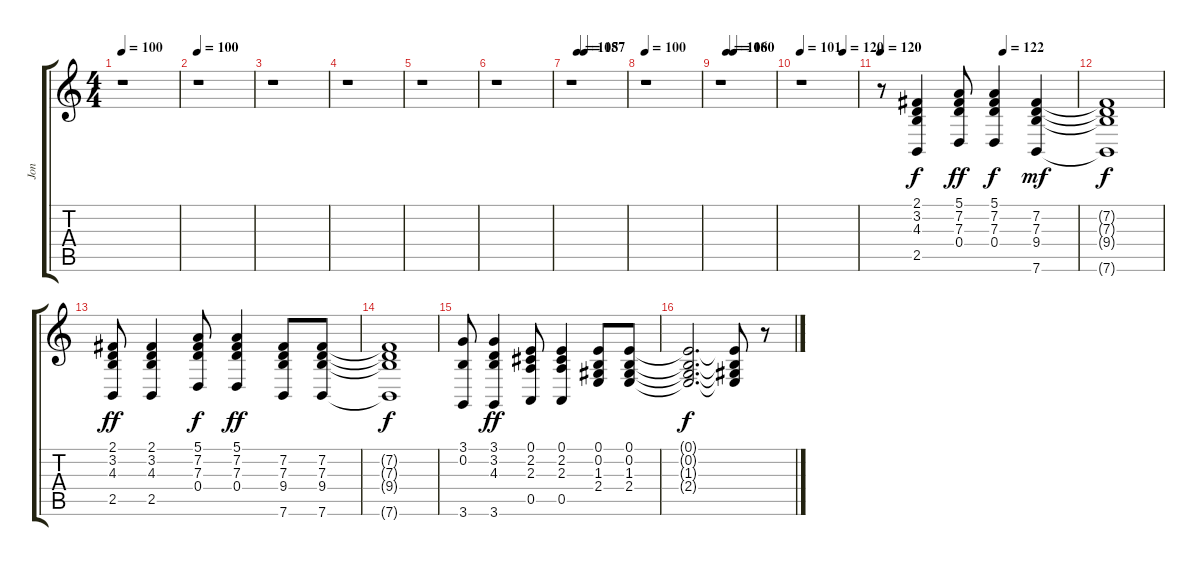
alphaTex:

\track ("Jon" "Jon") {instrument pad4choir}
\staff {score tabs}
\tuning (E4 B3 G3 D3 A2 E2) {hide}
\ts (4 4)
\tempo 100
\clef g2
\ks c
r.1{dy f instrument pad4choir} |
\tempo 100
r.1 |
r.1 |
r.1 |
r.1 |
r.1 |
\tempo (108 0.125)
\tempo (157 0.25)
r.1 |
\tempo 100
r.1 |
\tempo (108 0.125)
\tempo (160 0.25)
r.1 |
\tempo 101
\tempo (120 0.75)
r.1 |
\tempo 120
\tempo (122 0.625)
r.8 (2.1 3.2 4.3 2.5).4 (5.1 7.2 7.3 0.4).8{dy ff} (5.1 7.2 7.3 0.4).4{dy f} (7.2 7.3 9.4 7.6).4{dy mf} |
(7.2{t} 7.3{t} 9.4{t} 7.6{t}).1{dy f} |
(2.1 3.2 4.3 2.5).8{dy ff} (2.1 3.2 4.3 2.5).4 (5.1 7.2 7.3 0.4).8{dy f} (5.1 7.2 7.3 0.4).4{dy ff} (7.2 7.3 9.4 7.6).8 (7.2 7.3 9.4 7.6).8 |
(7.2{t} 7.3{t} 9.4{t} 7.6{t}).1{dy f} |
(3.1 0.2 3.6).8 (3.1 3.2 4.3 3.6).4{dy ff} (0.1 2.2 2.3 0.5).8 (0.1 2.2 2.3 0.5).4 (0.1 0.2 1.3 2.4).8 (0.1 0.2 1.3 2.4).8 |
(0.1{t} 0.2{t} 1.3{t} 2.4{t}).2{d dy f} (0.1{t} 0.2{t} 1.3{t} 2.4{t}).8 r.8
